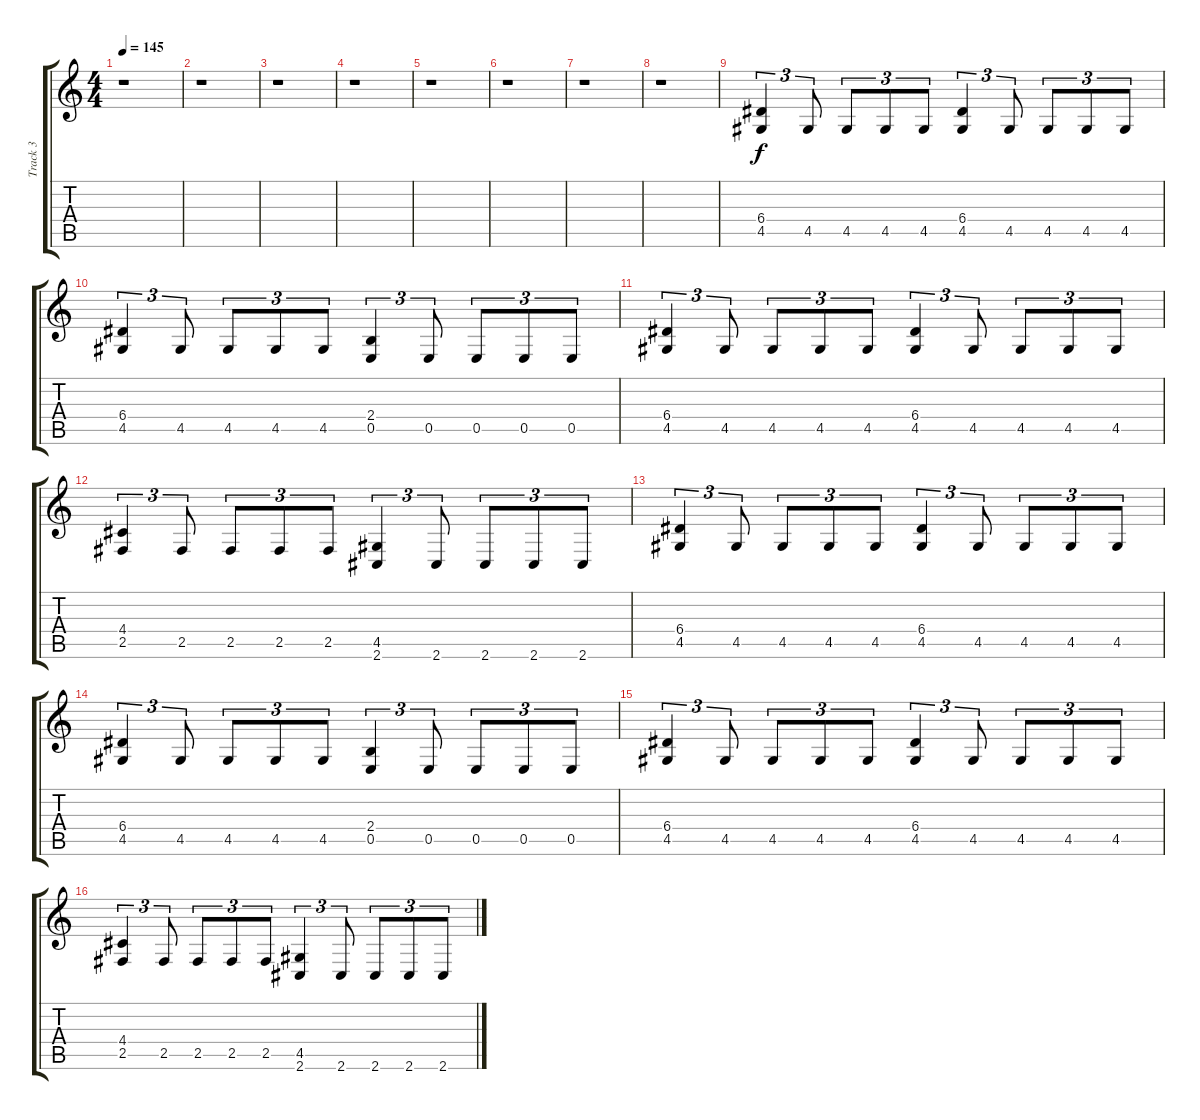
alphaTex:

\track ("Track 3" "Track 3") {instrument distortionguitar}
\staff {score tabs}
\tuning (B3 Gb3 D3 A2 E2 B1) {hide}
\ts (4 4)
\tempo 145
\clef g2
\ks c
r.1{dy f} |
r.1 |
r.1 |
r.1 |
r.1 |
r.1 |
r.1 |
r.1 |
(6.4 4.5).4{tu (3 2) volume 13} 4.5.8{tu (3 2)} 4.5.8{tu (3 2)} 4.5.8{tu (3 2)} 4.5.8{tu (3 2)} (6.4 4.5).4{tu (3 2)} 4.5.8{tu (3 2)} 4.5.8{tu (3 2)} 4.5.8{tu (3 2)} 4.5.8{tu (3 2)} |
(6.4 4.5).4{tu (3 2)} 4.5.8{tu (3 2)} 4.5.8{tu (3 2)} 4.5.8{tu (3 2)} 4.5.8{tu (3 2)} (2.4 0.5).4{tu (3 2)} 0.5.8{tu (3 2)} 0.5.8{tu (3 2)} 0.5.8{tu (3 2)} 0.5.8{tu (3 2)} |
(6.4 4.5).4{tu (3 2)} 4.5.8{tu (3 2)} 4.5.8{tu (3 2)} 4.5.8{tu (3 2)} 4.5.8{tu (3 2)} (6.4 4.5).4{tu (3 2)} 4.5.8{tu (3 2)} 4.5.8{tu (3 2)} 4.5.8{tu (3 2)} 4.5.8{tu (3 2)} |
(4.4 2.5).4{tu (3 2)} 2.5.8{tu (3 2)} 2.5.8{tu (3 2)} 2.5.8{tu (3 2)} 2.5.8{tu (3 2)} (4.5 2.6).4{tu (3 2)} 2.6.8{tu (3 2)} 2.6.8{tu (3 2)} 2.6.8{tu (3 2)} 2.6.8{tu (3 2)} |
(6.4 4.5).4{tu (3 2)} 4.5.8{tu (3 2)} 4.5.8{tu (3 2)} 4.5.8{tu (3 2)} 4.5.8{tu (3 2)} (6.4 4.5).4{tu (3 2)} 4.5.8{tu (3 2)} 4.5.8{tu (3 2)} 4.5.8{tu (3 2)} 4.5.8{tu (3 2)} |
(6.4 4.5).4{tu (3 2)} 4.5.8{tu (3 2)} 4.5.8{tu (3 2)} 4.5.8{tu (3 2)} 4.5.8{tu (3 2)} (2.4 0.5).4{tu (3 2)} 0.5.8{tu (3 2)} 0.5.8{tu (3 2)} 0.5.8{tu (3 2)} 0.5.8{tu (3 2)} |
(6.4 4.5).4{tu (3 2)} 4.5.8{tu (3 2)} 4.5.8{tu (3 2)} 4.5.8{tu (3 2)} 4.5.8{tu (3 2)} (6.4 4.5).4{tu (3 2)} 4.5.8{tu (3 2)} 4.5.8{tu (3 2)} 4.5.8{tu (3 2)} 4.5.8{tu (3 2)} |
(4.4 2.5).4{tu (3 2)} 2.5.8{tu (3 2)} 2.5.8{tu (3 2)} 2.5.8{tu (3 2)} 2.5.8{tu (3 2)} (4.5 2.6).4{tu (3 2)} 2.6.8{tu (3 2)} 2.6.8{tu (3 2)} 2.6.8{tu (3 2)} 2.6.8{tu (3 2)}
